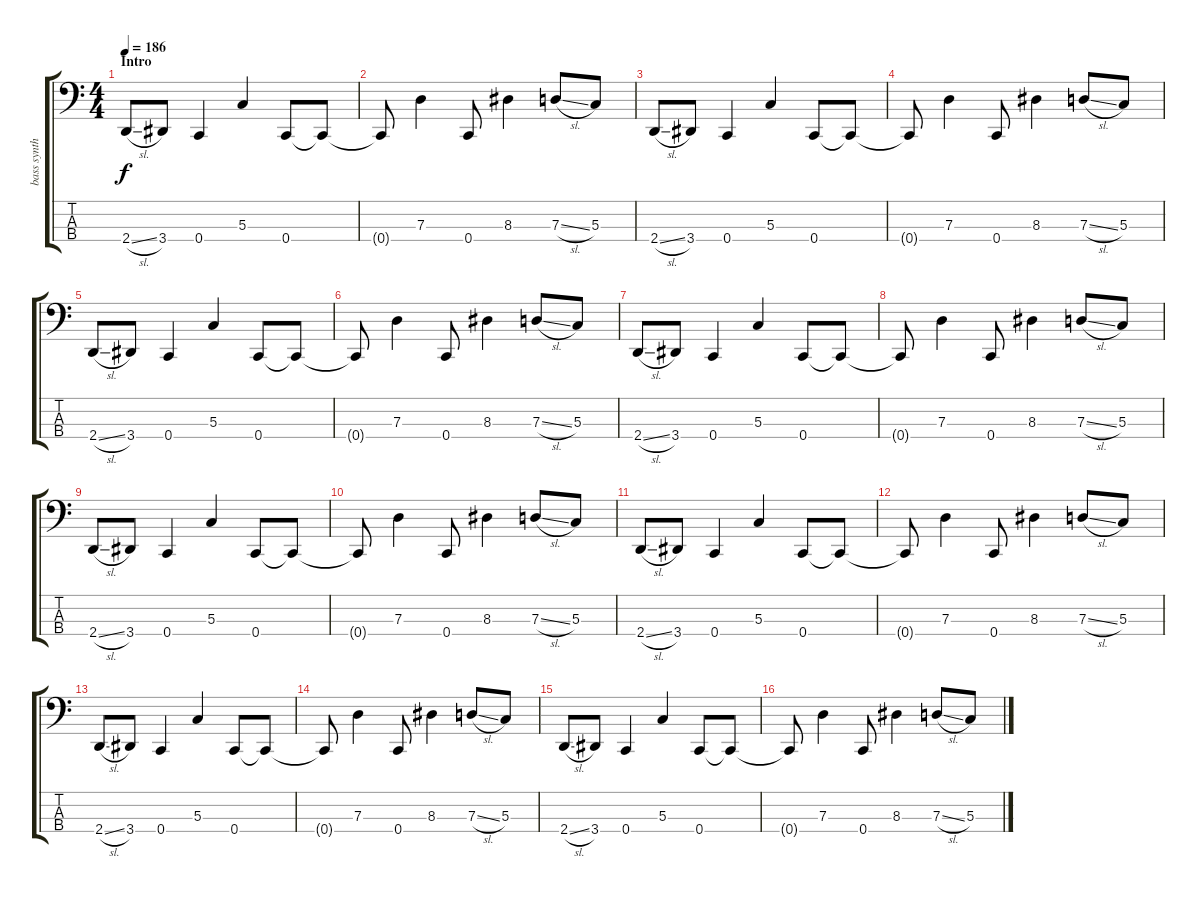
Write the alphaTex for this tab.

\track ("bass synth" "bass synth") {instrument fretlessbass}
\staff {score tabs}
\tuning (F2 C2 G1 C1) {hide}
\ts (4 4)
\section ("" "Intro")
\tempo 186
\clef f4
\ks c
2.4{sl}.8{dy f instrument fretlessbass} 3.4.8 0.4.4 5.3.4 0.4.8 0.4{t}.8 |
0.4{t}.8 7.3.4 0.4.8 8.3.4 7.3{sl}.8 5.3.8 |
2.4{sl}.8 3.4.8 0.4.4 5.3.4 0.4.8 0.4{t}.8 |
0.4{t}.8 7.3.4 0.4.8 8.3.4 7.3{sl}.8 5.3.8 |
2.4{sl}.8 3.4.8 0.4.4 5.3.4 0.4.8 0.4{t}.8 |
0.4{t}.8 7.3.4 0.4.8 8.3.4 7.3{sl}.8 5.3.8 |
2.4{sl}.8 3.4.8 0.4.4 5.3.4 0.4.8 0.4{t}.8 |
0.4{t}.8 7.3.4 0.4.8 8.3.4 7.3{sl}.8 5.3.8 |
2.4{sl}.8 3.4.8 0.4.4 5.3.4 0.4.8 0.4{t}.8 |
0.4{t}.8 7.3.4 0.4.8 8.3.4 7.3{sl}.8 5.3.8 |
2.4{sl}.8 3.4.8 0.4.4 5.3.4 0.4.8 0.4{t}.8 |
0.4{t}.8 7.3.4 0.4.8 8.3.4 7.3{sl}.8 5.3.8 |
2.4{sl}.8 3.4.8 0.4.4 5.3.4 0.4.8 0.4{t}.8 |
0.4{t}.8 7.3.4 0.4.8 8.3.4 7.3{sl}.8 5.3.8 |
2.4{sl}.8 3.4.8 0.4.4 5.3.4 0.4.8 0.4{t}.8 |
0.4{t}.8 7.3.4 0.4.8 8.3.4 7.3{sl}.8 5.3.8
